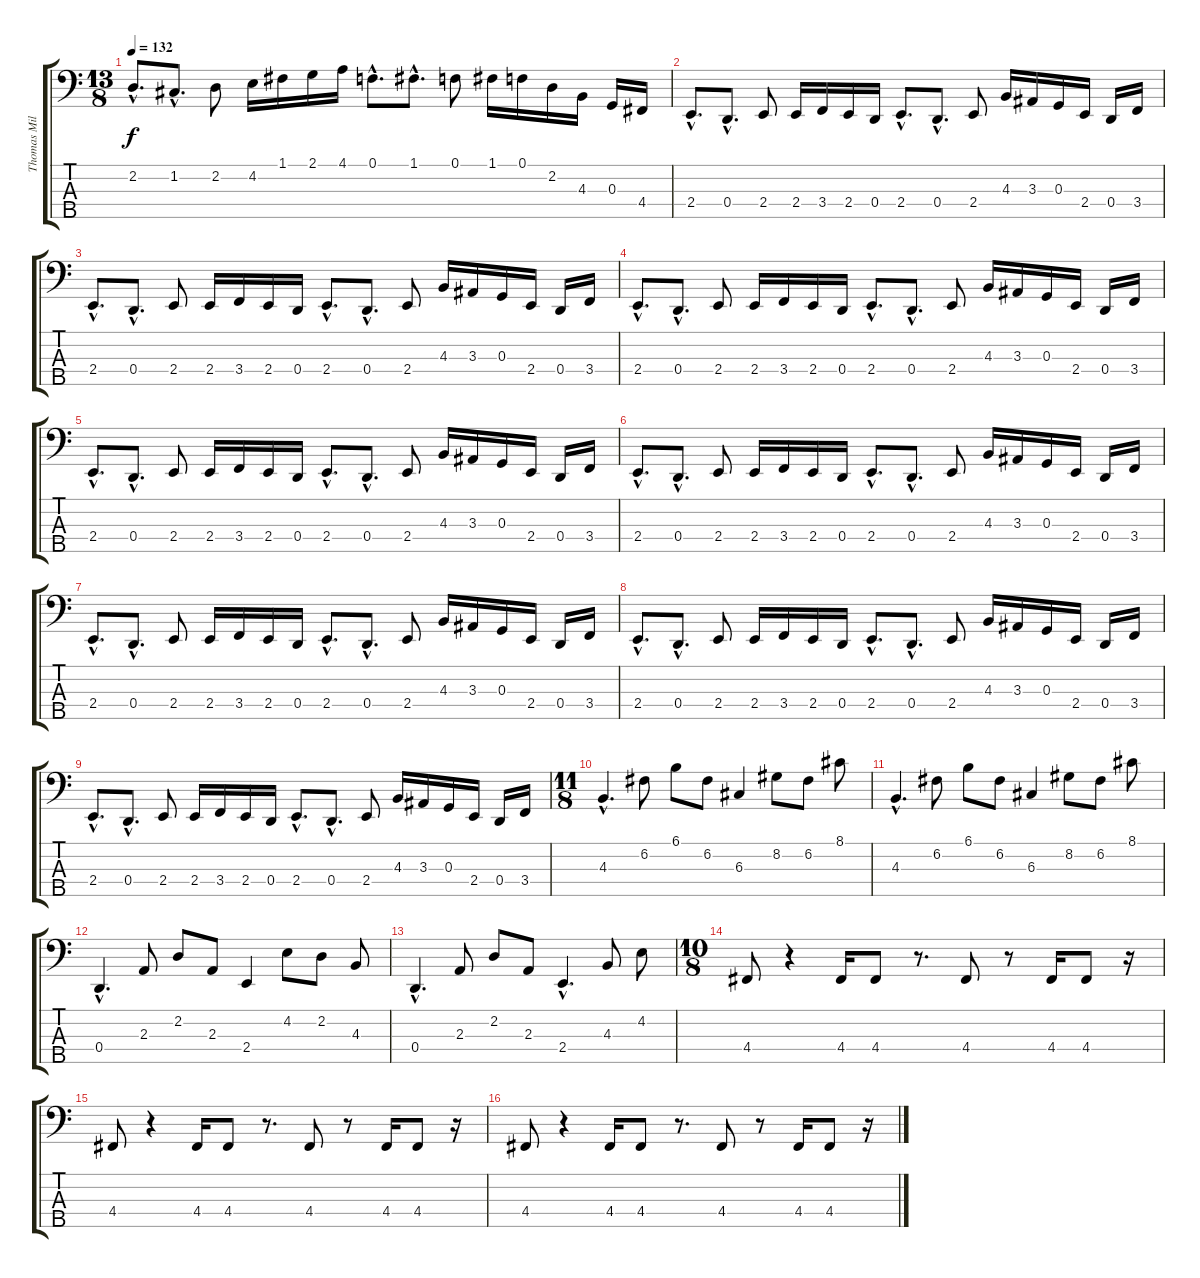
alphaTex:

\track ("Thomas Miller [Bass]" "Thomas Mil") {instrument electricbassfinger}
\staff {score tabs}
\tuning (F2 C2 G1 D1 A0) {hide}
\ts (13 8)
\tempo 132
\clef f4
\ks c
2.2{hac}.8{d dy f} 1.2{hac}.8{d} 2.2.8 4.2.16 1.1.16 2.1.16 4.1.16 0.1{hac}.8{d} 1.1{hac}.8{d} 0.1.8 1.1.16 0.1.16 2.2.16 4.3.16 0.3.16 4.4.16 |
2.4{hac}.8{d} 0.4{hac}.8{d} 2.4.8 2.4.16 3.4.16 2.4.16 0.4.16 2.4{hac}.8{d} 0.4{hac}.8{d} 2.4.8 4.3.16 3.3.16 0.3.16 2.4.16 0.4.16 3.4.16 |
2.4{hac}.8{d} 0.4{hac}.8{d} 2.4.8 2.4.16 3.4.16 2.4.16 0.4.16 2.4{hac}.8{d} 0.4{hac}.8{d} 2.4.8 4.3.16 3.3.16 0.3.16 2.4.16 0.4.16 3.4.16 |
2.4{hac}.8{d} 0.4{hac}.8{d} 2.4.8 2.4.16 3.4.16 2.4.16 0.4.16 2.4{hac}.8{d} 0.4{hac}.8{d} 2.4.8 4.3.16 3.3.16 0.3.16 2.4.16 0.4.16 3.4.16 |
2.4{hac}.8{d} 0.4{hac}.8{d} 2.4.8 2.4.16 3.4.16 2.4.16 0.4.16 2.4{hac}.8{d} 0.4{hac}.8{d} 2.4.8 4.3.16 3.3.16 0.3.16 2.4.16 0.4.16 3.4.16 |
2.4{hac}.8{d} 0.4{hac}.8{d} 2.4.8 2.4.16 3.4.16 2.4.16 0.4.16 2.4{hac}.8{d} 0.4{hac}.8{d} 2.4.8 4.3.16 3.3.16 0.3.16 2.4.16 0.4.16 3.4.16 |
2.4{hac}.8{d} 0.4{hac}.8{d} 2.4.8 2.4.16 3.4.16 2.4.16 0.4.16 2.4{hac}.8{d} 0.4{hac}.8{d} 2.4.8 4.3.16 3.3.16 0.3.16 2.4.16 0.4.16 3.4.16 |
2.4{hac}.8{d} 0.4{hac}.8{d} 2.4.8 2.4.16 3.4.16 2.4.16 0.4.16 2.4{hac}.8{d} 0.4{hac}.8{d} 2.4.8 4.3.16 3.3.16 0.3.16 2.4.16 0.4.16 3.4.16 |
2.4{hac}.8{d} 0.4{hac}.8{d} 2.4.8 2.4.16 3.4.16 2.4.16 0.4.16 2.4{hac}.8{d} 0.4{hac}.8{d} 2.4.8 4.3.16 3.3.16 0.3.16 2.4.16 0.4.16 3.4.16 |
\ts (11 8)
4.3{hac}.4{d} 6.2.8 6.1.8 6.2.8 6.3.4 8.2.8 6.2.8 8.1.8 |
4.3{hac}.4{d} 6.2.8 6.1.8 6.2.8 6.3.4 8.2.8 6.2.8 8.1.8 |
0.4{hac}.4{d} 2.3.8 2.2.8 2.3.8 2.4.4 4.2.8 2.2.8 4.3.8 |
0.4{hac}.4{d} 2.3.8 2.2.8 2.3.8 2.4{hac}.4{d} 4.3.8 4.2.8 |
\ts (10 8)
4.4.8 r.4 4.4.16 4.4.8 r.8{d} 4.4.8 r.8 4.4.16 4.4.8 r.16 |
4.4.8 r.4 4.4.16 4.4.8 r.8{d} 4.4.8 r.8 4.4.16 4.4.8 r.16 |
4.4.8 r.4 4.4.16 4.4.8 r.8{d} 4.4.8 r.8 4.4.16 4.4.8 r.16
